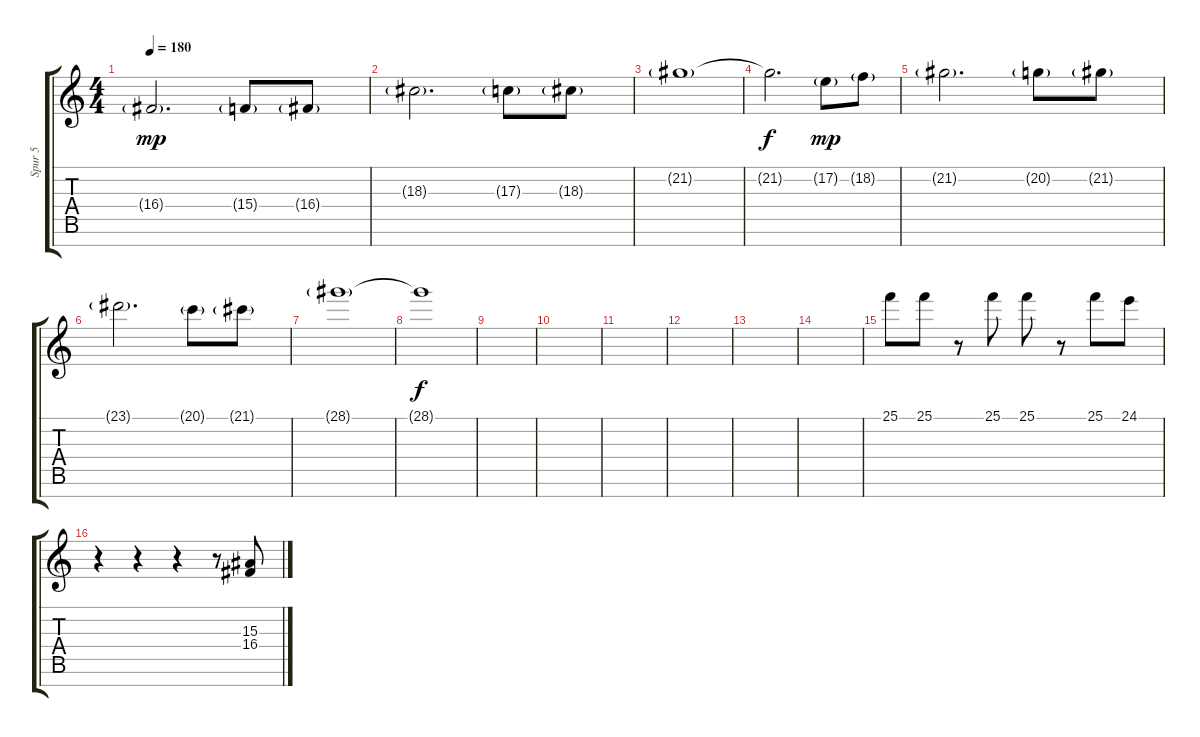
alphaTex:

\track ("Spur 5" "Spur 5") {instrument stringensemble1}
\staff {score tabs}
\tuning (E4 B3 G3 D3 A2 E2 B1) {hide}
\ts (4 4)
\tempo 180
\clef g2
\ks c
16.4{g}.2{d dy mp} 15.4{g}.8 16.4{g}.8 |
18.3{g}.2{d} 17.3{g}.8 18.3{g}.8 |
21.2{g}.1 |
21.2{t}.2{d dy f} 17.2{g}.8{dy mp} 18.2{g}.8 |
21.2{g}.2{d} 20.2{g}.8 21.2{g}.8 |
23.1{g}.2{d} 20.1{g}.8 21.1{g}.8 |
28.1{g}.1 |
28.1{t}.1{dy f} |
|
|
|
|
|
|
25.1.8 25.1.8 r.8 25.1.8 25.1.8 r.8 25.1.8 24.1.8 |
r.4 r.4 r.4 r.8 (15.3 16.4).8
